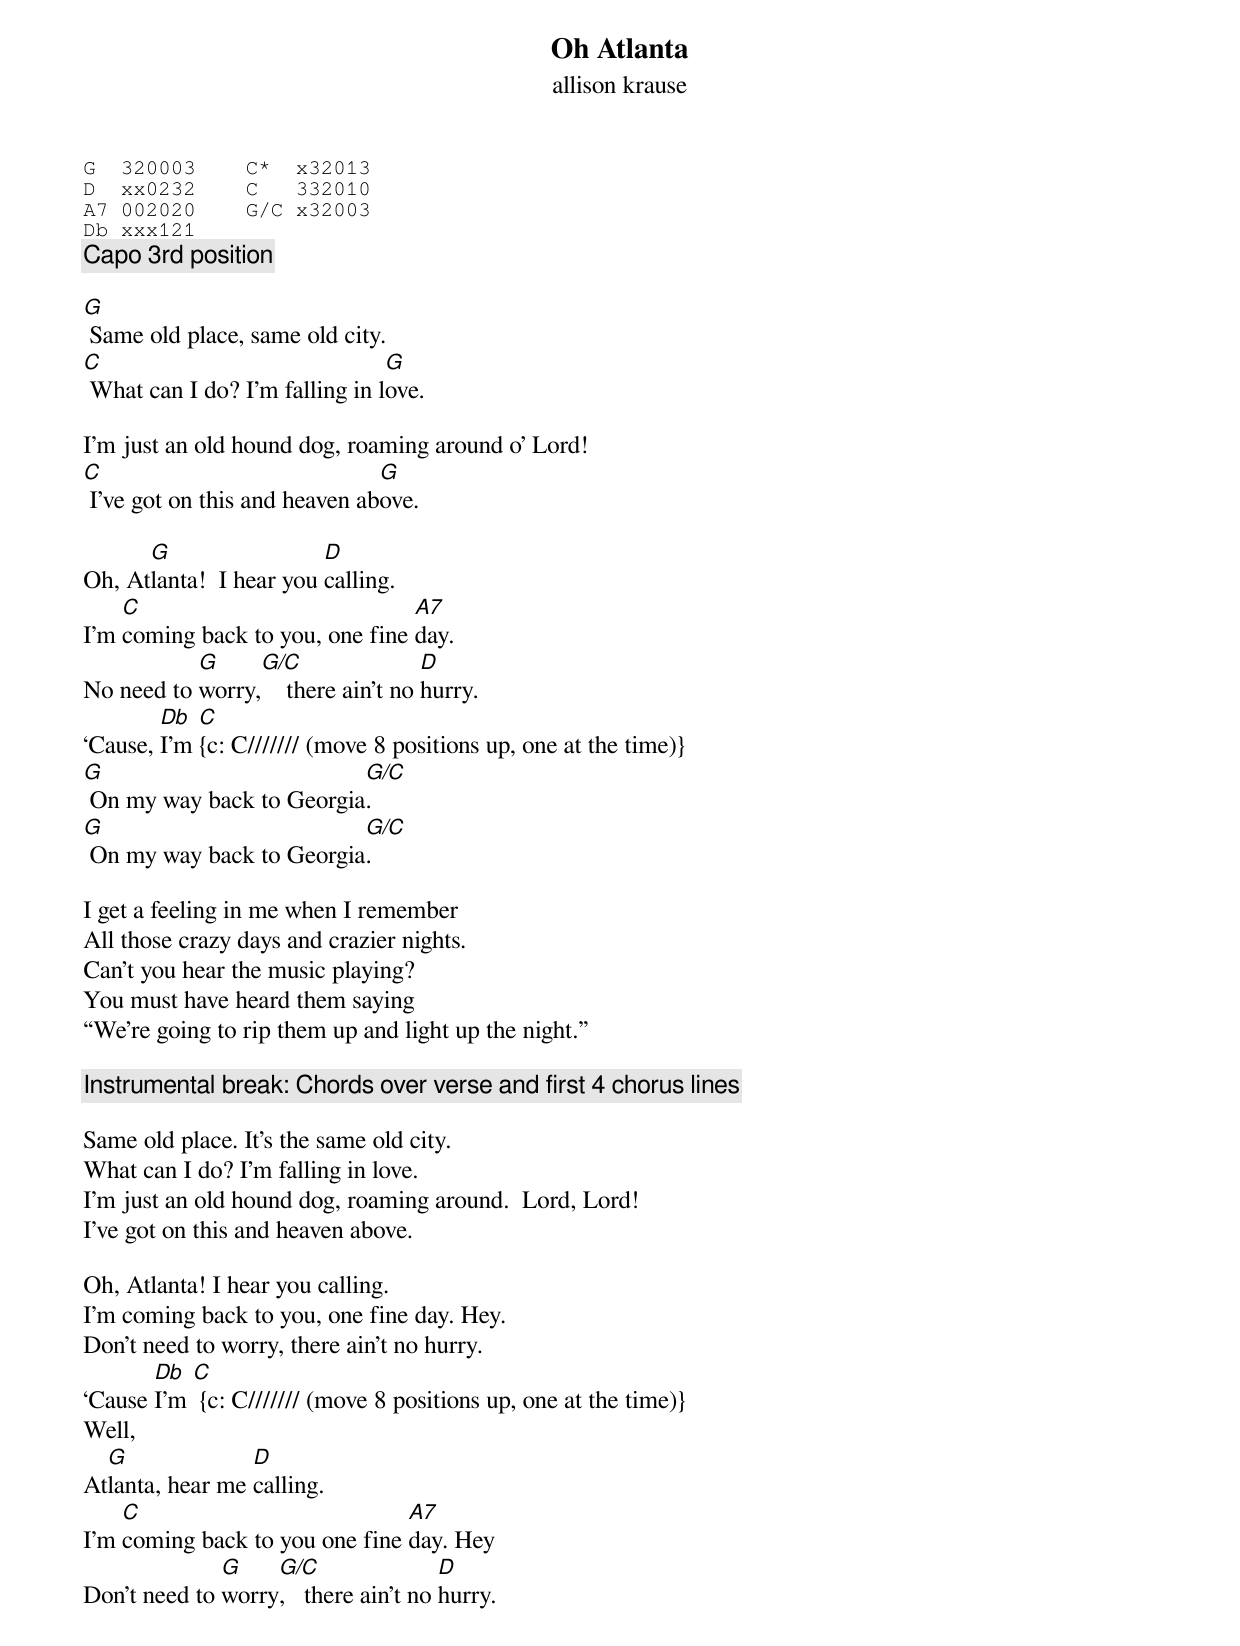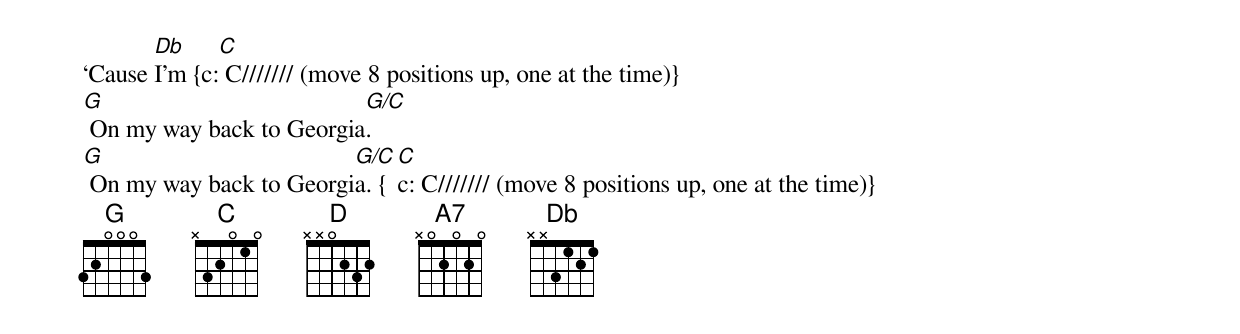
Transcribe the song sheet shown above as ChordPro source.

{title: Oh Atlanta}
{subtitle: allison krause}

{sot}
G  320003    C*  x32013
D  xx0232    C   332010
A7 002020    G/C x32003
Db xxx121
{eot}
{c:Capo 3rd position}

[G] Same old place, same old city.
[C] What can I do? I’m falling in l[G]ove.

I’m just an old hound dog, roaming around o’ Lord!
[C] I’ve got on this and heaven ab[G]ove.

Oh, At[G]lanta!  I hear you [D]calling.
I’m [C]coming back to you, one fine [A7]day.
No need to [G]worry,[G/C]    there ain’t no [D]hurry.
‘Cause, [Db]I’m [C]{c: C/////// (move 8 positions up, one at the time)}
[G] On my way back to Georgia[G/C].
[G] On my way back to Georgia[G/C].

I get a feeling in me when I remember
All those crazy days and crazier nights.
Can’t you hear the music playing?
You must have heard them saying
“We’re going to rip them up and light up the night.”

{c:Instrumental break: Chords over verse and first 4 chorus lines}

Same old place. It’s the same old city.
What can I do? I’m falling in love.
I’m just an old hound dog, roaming around.  Lord, Lord!
I’ve got on this and heaven above.

Oh, Atlanta! I hear you calling.
I’m coming back to you, one fine day. Hey.
Don’t need to worry, there ain’t no hurry.
‘Cause [Db]I’m [C] {c: C/////// (move 8 positions up, one at the time)}
Well,
At[G]lanta, hear me [D]calling.
I’m [C]coming back to you one fine [A7]day. Hey
Don’t need to [G]worry[G/C],   there ain’t no [D]hurry.
‘Cause [Db]I’m {c:[C] C/////// (move 8 positions up, one at the time)}
[G] On my way back to Georgia[G/C].
[G] On my way back to Georgi[G/C]a. {[C]c: C/////// (move 8 positions up, one at the time)}
